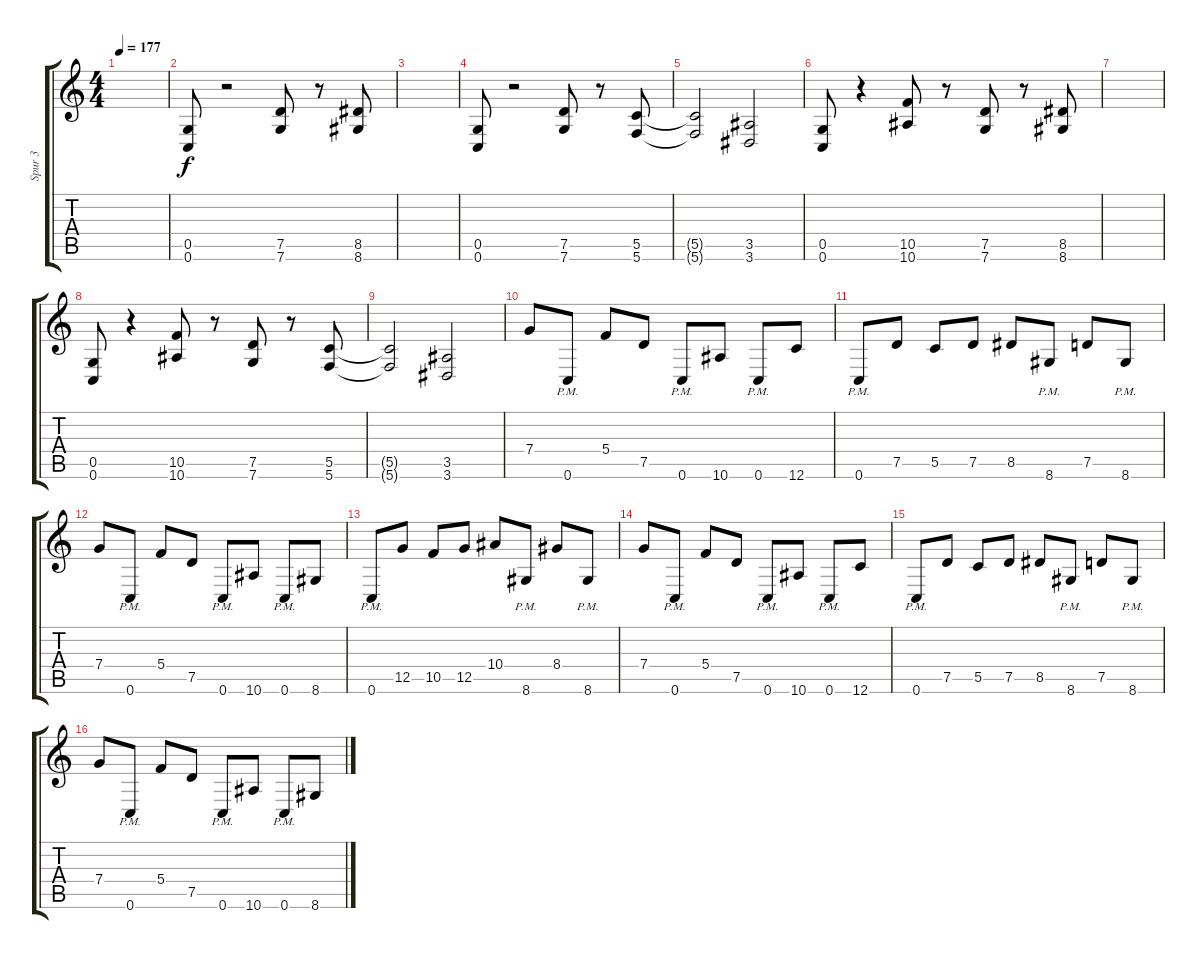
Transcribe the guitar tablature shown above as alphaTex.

\track ("Spur 3" "Spur 3") {instrument distortionguitar}
\staff {score tabs}
\tuning (D4 A3 F3 C3 G2 C2) {hide}
\ts (4 4)
\tempo 177
\clef g2
\ks c
|
(0.5 0.6).8 r.2 (7.5 7.6).8 r.8 (8.5 8.6).8 |
|
(0.5 0.6).8 r.2 (7.5 7.6).8 r.8 (5.5 5.6).8 |
(5.5{t} 5.6{t}).2 (3.5 3.6).2 |
(0.5 0.6).8 r.4 (10.5 10.6).8 r.8 (7.5 7.6).8 r.8 (8.5 8.6).8 |
|
(0.5 0.6).8 r.4 (10.5 10.6).8 r.8 (7.5 7.6).8 r.8 (5.5 5.6).8 |
(5.5{t} 5.6{t}).2 (3.5 3.6).2 |
7.4.8 0.6{pm}.8 5.4.8 7.5.8 0.6{pm}.8 10.6.8 0.6{pm}.8 12.6.8 |
0.6{pm}.8 7.5.8 5.5.8 7.5.8 8.5.8 8.6{pm}.8 7.5.8 8.6{pm}.8 |
7.4.8 0.6{pm}.8 5.4.8 7.5.8 0.6{pm}.8 10.6.8 0.6{pm}.8 8.6.8 |
0.6{pm}.8 12.5.8 10.5.8 12.5.8 10.4.8 8.6{pm}.8 8.4.8 8.6{pm}.8 |
7.4.8 0.6{pm}.8 5.4.8 7.5.8 0.6{pm}.8 10.6.8 0.6{pm}.8 12.6.8 |
0.6{pm}.8 7.5.8 5.5.8 7.5.8 8.5.8 8.6{pm}.8 7.5.8 8.6{pm}.8 |
7.4.8 0.6{pm}.8 5.4.8 7.5.8 0.6{pm}.8 10.6.8 0.6{pm}.8 8.6.8
